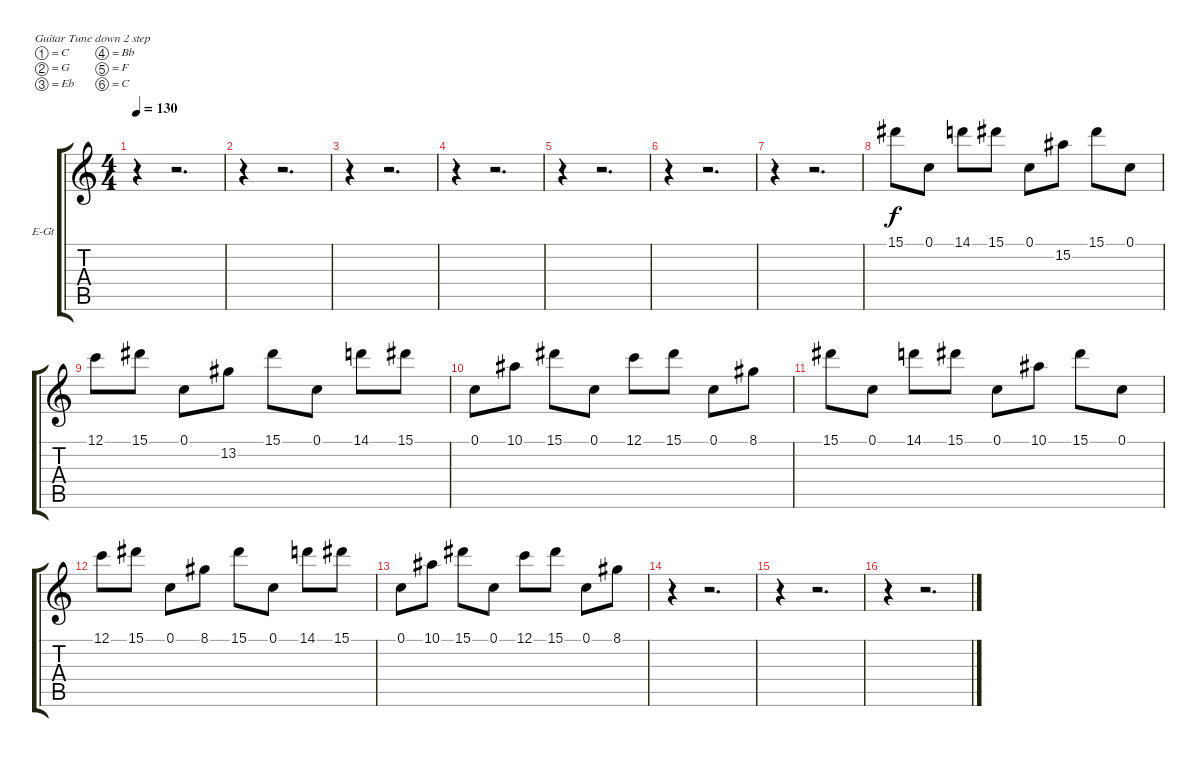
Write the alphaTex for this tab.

\defaultSystemsLayout 4
\bracketExtendMode groupsimilarinstruments
\firstSystemTrackNameOrientation horizontal
\otherSystemsTrackNameOrientation horizontal
\track ("Актава\\терция Л" "E-Gt") {instrument distortionguitar}
\staff {score tabs}
\tuning (C4 G3 Eb3 Bb2 F2 C2)
\ts (4 4)
\tempo 130
\clef g2
\ks c
r.4{dy f instrument distortionguitar} r.2{d} |
r.4 r.2{d} |
r.4 r.2{d} |
r.4 r.2{d} |
r.4 r.2{d} |
r.4 r.2{d} |
r.4 r.2{d} |
15.1.8 0.1.8 14.1.8 15.1.8 0.1.8 15.2.8 15.1.8 0.1.8 |
12.1.8 15.1.8 0.1.8 13.2.8 15.1.8 0.1.8 14.1.8 15.1.8 |
0.1.8 10.1.8 15.1.8 0.1.8 12.1.8 15.1.8 0.1.8 8.1.8 |
15.1.8 0.1.8 14.1.8 15.1.8 0.1.8 10.1.8 15.1.8 0.1.8 |
12.1.8 15.1.8 0.1.8 8.1.8 15.1.8 0.1.8 14.1.8 15.1.8 |
0.1.8 10.1.8 15.1.8 0.1.8 12.1.8 15.1.8 0.1.8 8.1.8 |
r.4 r.2{d} |
r.4 r.2{d} |
r.4 r.2{d}
